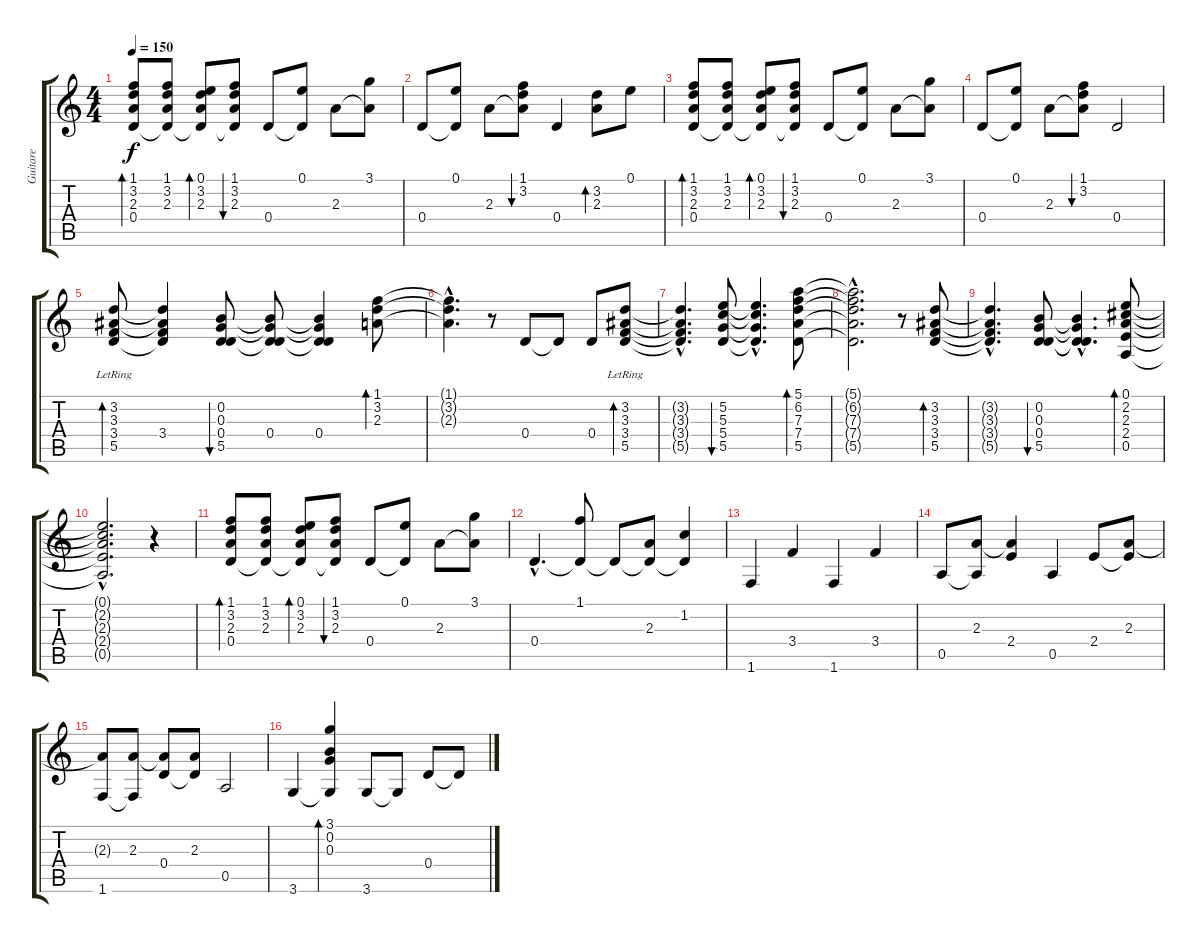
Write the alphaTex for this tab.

\track ("Guitare" "Guitare") {instrument acousticguitarsteel}
\staff {score tabs}
\tuning (E4 B3 G3 D3 A2 E2) {hide}
\ts (4 4)
\tempo 150
\clef g2
\ks c
(1.1 3.2 2.3 0.4).8{bd 120 dy f} (1.1 3.2 2.3 0.4{t}).8 (0.1 3.2 2.3 0.4{t}).8{bd 120} (1.1 3.2 2.3 0.4{t}).8{bu 120} 0.4.8 (0.1 0.4{t}).8 2.3.8 (3.1 2.3{t}).8 |
0.4.8 (0.1 0.4{t}).8 2.3.8 (1.1 3.2 2.3{t}).8{bu 120} 0.4.4 (3.2 2.3).8{bd 120} 0.1.8 |
(1.1 3.2 2.3 0.4).8{bd 120} (1.1 3.2 2.3 0.4{t}).8 (0.1 3.2 2.3 0.4{t}).8{bd 120} (1.1 3.2 2.3 0.4{t}).8{bu 120} 0.4.8 (0.1 0.4{t}).8 2.3.8 (3.1 2.3{t}).8 |
0.4.8 (0.1 0.4{t}).8 2.3.8 (1.1 3.2 2.3{t}).8{bu 120} 0.4.2 |
(3.2 3.3 3.4 5.5{lr}).8{bd 60 volume 10} (3.2{t} 3.3{t} 3.4 5.5{t}).4 (0.2 0.3 0.4 5.5).8{bu 60} (0.2{t} 0.3{t} 0.4 5.5{t}).8 (0.2{t} 0.3{t} 0.4 5.5{t}).4 (1.1 3.2 2.3).8{bd 60} |
(1.1{hac t} 3.2{hac t} 2.3{hac t}).4{d} r.8 0.4.8 0.4{t}.8 0.4.8 (3.2 3.3{lr} 3.4 5.5).8{bd 60} |
(3.2{hac t} 3.3{hac t} 3.4{hac t} 5.5{hac t}).4{d} (5.2 5.3 5.4 5.5).8{bu 60} (5.2{hac t} 5.3{hac t} 5.4{hac t} 5.5{hac t}).4{d} (5.1 6.2 7.3 7.4 5.5).8{bd 60} |
(5.1{hac t} 6.2{hac t} 7.3{hac t} 7.4{hac t} 5.5{hac t}).2{d} r.8 (3.2 3.3 3.4 5.5).8{bd 60} |
(3.2{hac t} 3.3{hac t} 3.4{hac t} 5.5{hac t}).4{d} (0.2 0.3 0.4 5.5).8{bu 60} (0.2{hac t} 0.3{hac t} 0.4{hac t} 5.5{hac t}).4{d} (0.1 2.2 2.3 2.4 0.5).8{bd 60} |
(0.1{hac t} 2.2{hac t} 2.3{hac t} 2.4{hac t} 0.5{hac t}).2{d} r.4 |
(1.1 3.2 2.3 0.4).8{bd 120 volume 13} (1.1 3.2 2.3 0.4{t}).8 (0.1 3.2 2.3 0.4{t}).8{bd 120} (1.1 3.2 2.3 0.4{t}).8{bu 120} 0.4.8 (0.1 0.4{t}).8 2.3.8 (3.1 2.3{t}).8 |
0.4{hac}.4{d} (1.1 0.4{t}).8 0.4{t}.8 (2.3 0.4{t}).8 (1.2 0.4{t}).4 |
1.6.4 3.4.4 1.6.4 3.4.4 |
0.5.8 (2.3 0.5{t}).8 (2.3{t} 2.4).4 0.5.4 2.4.8 (2.3 2.4{t}).8 |
(2.3{t} 1.6).8 (2.3 1.6{t}).8 (2.3{t} 0.4).8 (2.3 0.4{t}).8 0.5.2 |
3.6.4 (3.1 0.2 0.3 3.6{t}).4{bd 240} 3.6.8 3.6{t}.8 0.4.8 0.4{t}.8
